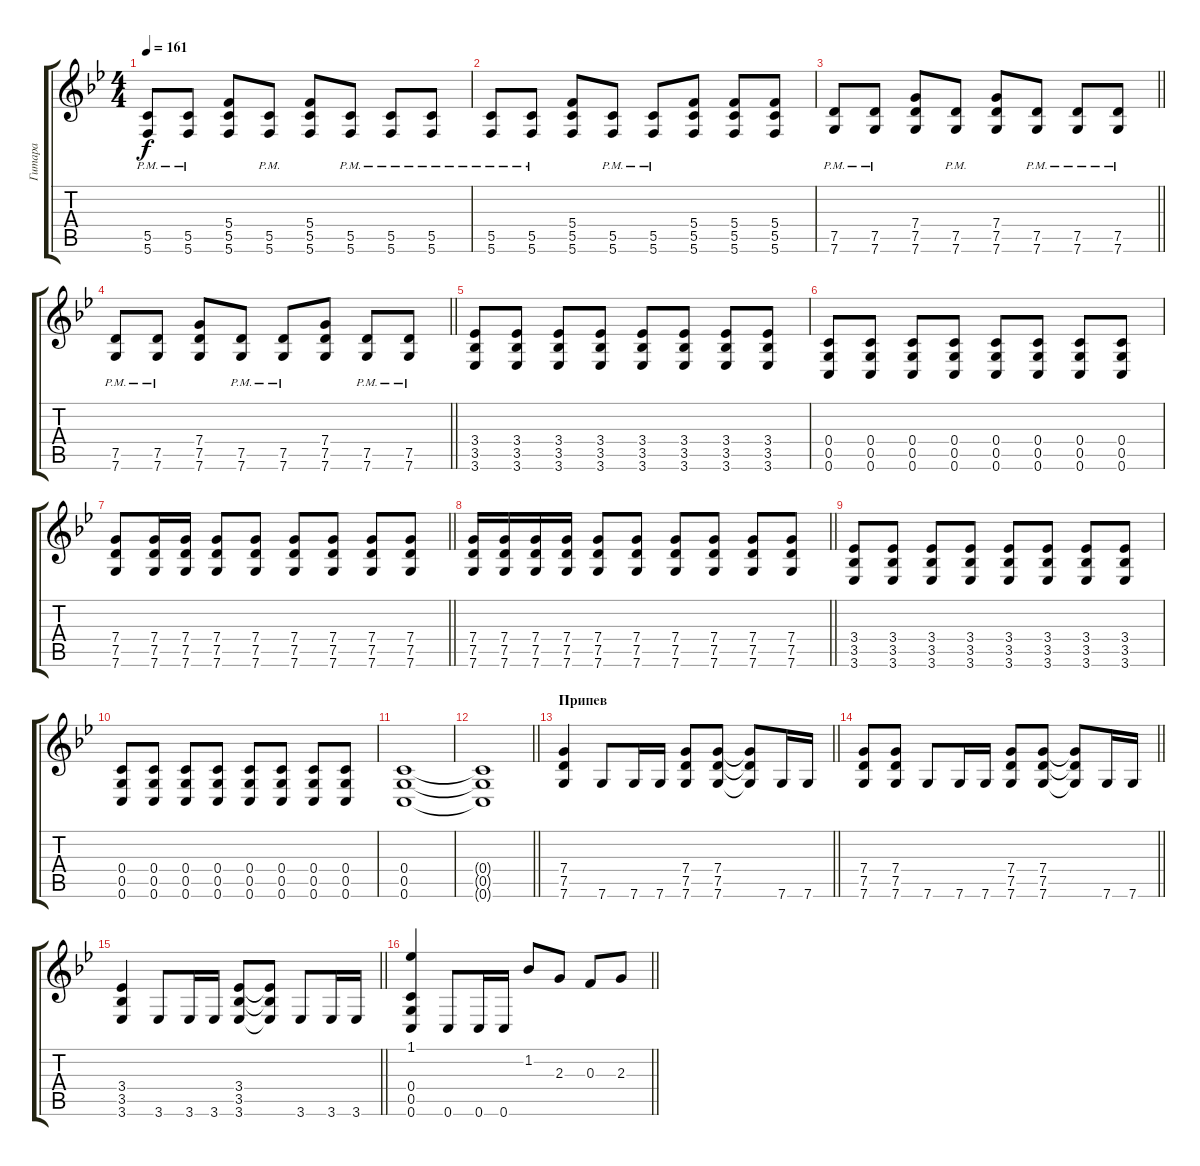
\track ("Гитара" "Гитара") {instrument distortionguitar}
\staff {score tabs}
\tuning (D4 A3 F3 C3 G2 C2) {hide}
\ts (4 4)
\tempo 161
\clef g2
\ks gminor
(5.5{pm} 5.6{pm}).8{dy f} (5.5{pm} 5.6{pm}).8 (5.4 5.5 5.6).8 (5.5{pm} 5.6{pm}).8 (5.4 5.5 5.6).8 (5.5{pm} 5.6{pm}).8 (5.5{pm} 5.6{pm}).8 (5.5{pm} 5.6{pm}).8 |
(5.5{pm} 5.6{pm}).8 (5.5{pm} 5.6{pm}).8 (5.4 5.5 5.6).8 (5.5{pm} 5.6{pm}).8 (5.5{pm} 5.6{pm}).8 (5.4 5.5 5.6).8 (5.4 5.5 5.6).8 (5.4 5.5 5.6).8 |
\barLineRight lightlight
(7.5{pm} 7.6{pm}).8 (7.5{pm} 7.6{pm}).8 (7.4 7.5 7.6).8 (7.5{pm} 7.6{pm}).8 (7.4 7.5 7.6).8 (7.5{pm} 7.6{pm}).8 (7.5{pm} 7.6{pm}).8 (7.5{pm} 7.6{pm}).8 |
\barLineRight lightlight
(7.5{pm} 7.6{pm}).8 (7.5{pm} 7.6{pm}).8 (7.4 7.5 7.6).8 (7.5{pm} 7.6{pm}).8 (7.5{pm} 7.6{pm}).8 (7.4 7.5 7.6).8 (7.5{pm} 7.6{pm}).8 (7.5{pm} 7.6{pm}).8 |
\section ("" "")
(3.4 3.5 3.6).8 (3.4 3.5 3.6).8 (3.4 3.5 3.6).8 (3.4 3.5 3.6).8 (3.4 3.5 3.6).8 (3.4 3.5 3.6).8 (3.4 3.5 3.6).8 (3.4 3.5 3.6).8 |
(0.4 0.5 0.6).8 (0.4 0.5 0.6).8 (0.4 0.5 0.6).8 (0.4 0.5 0.6).8 (0.4 0.5 0.6).8 (0.4 0.5 0.6).8 (0.4 0.5 0.6).8 (0.4 0.5 0.6).8 |
\barLineRight lightlight
(7.4 7.5 7.6).8 (7.4 7.5 7.6).16 (7.4 7.5 7.6).16 (7.4 7.5 7.6).8 (7.4 7.5 7.6).8 (7.4 7.5 7.6).8 (7.4 7.5 7.6).8 (7.4 7.5 7.6).8 (7.4 7.5 7.6).8 |
\barLineRight lightlight
(7.4 7.5 7.6).16 (7.4 7.5 7.6).16 (7.4 7.5 7.6).16 (7.4 7.5 7.6).16 (7.4 7.5 7.6).8 (7.4 7.5 7.6).8 (7.4 7.5 7.6).8 (7.4 7.5 7.6).8 (7.4 7.5 7.6).8 (7.4 7.5 7.6).8 |
(3.4 3.5 3.6).8 (3.4 3.5 3.6).8 (3.4 3.5 3.6).8 (3.4 3.5 3.6).8 (3.4 3.5 3.6).8 (3.4 3.5 3.6).8 (3.4 3.5 3.6).8 (3.4 3.5 3.6).8 |
(0.4 0.5 0.6).8 (0.4 0.5 0.6).8 (0.4 0.5 0.6).8 (0.4 0.5 0.6).8 (0.4 0.5 0.6).8 (0.4 0.5 0.6).8 (0.4 0.5 0.6).8 (0.4 0.5 0.6).8 |
(0.4 0.5 0.6).1 |
\barLineRight lightlight
(0.4{t} 0.5{t} 0.6{t}).1 |
\section ("" "Припев")
\barLineRight lightlight
(7.4 7.5 7.6).4 7.6.8 7.6.16 7.6.16 (7.4 7.5 7.6).8 (7.4 7.5 7.6).8 (7.4{t} 7.5{t} 7.6{t}).8 7.6.16 7.6.16 |
\barLineRight lightlight
(7.4 7.5 7.6).8 (7.4 7.5 7.6).8 7.6.8 7.6.16 7.6.16 (7.4 7.5 7.6).8 (7.4 7.5 7.6).8 (7.4{t} 7.5{t} 7.6{t}).8 7.6.16 7.6.16 |
\barLineRight lightlight
(3.4 3.5 3.6).4 3.6.8 3.6.16 3.6.16 (3.4 3.5 3.6).8 (3.4{t} 3.5{t} 3.6{t}).8 3.6.8 3.6.16 3.6.16 |
\barLineRight lightlight
(1.1 0.4 0.5 0.6).4 0.6.8 0.6.16 0.6.16 1.2.8 2.3.8 0.3.8 2.3.8
